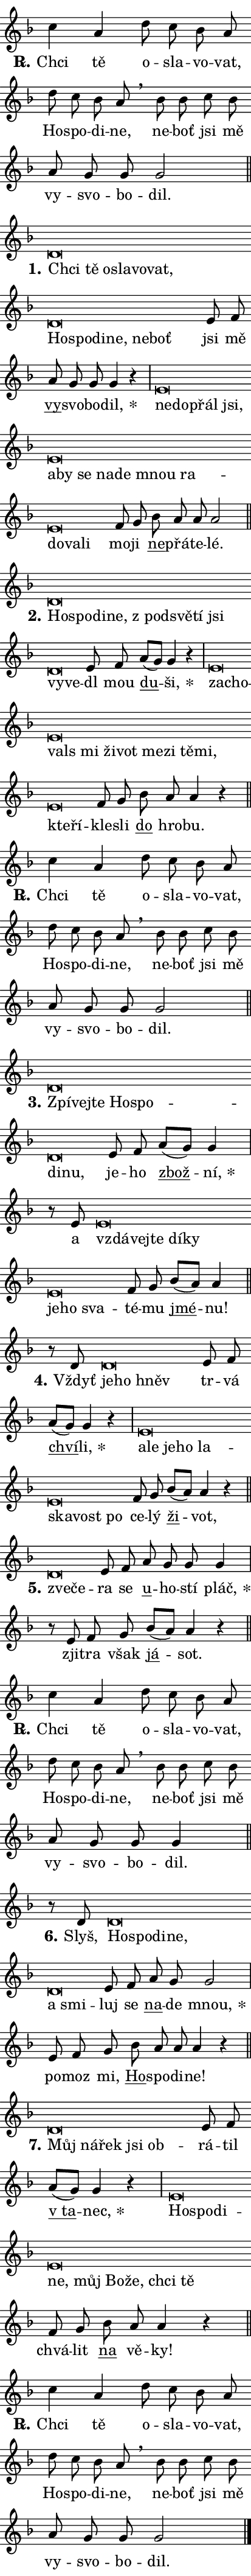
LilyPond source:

\version "2.22.1"
\header { tagline = "" }
\paper {
  indent = 0\cm
  top-margin = 0\cm
  right-margin = 0\cm
  bottom-margin = 0\cm
  left-margin = 0\cm
  paper-width = 7\cm
  page-breaking = #ly:one-page-breaking
  system-system-spacing.basic-distance = #11
  score-system-spacing.basic-distance = #11
  ragged-last = ##f
}


%% Author: Thomas Morley
%% https://lists.gnu.org/archive/html/lilypond-user/2020-05/msg00002.html
#(define (line-position grob)
"Returns position of @var[grob} in current system:
   @code{'start}, if at first time-step
   @code{'end}, if at last time-step
   @code{'middle} otherwise
"
  (let* ((col (ly:item-get-column grob))
         (ln (ly:grob-object col 'left-neighbor))
         (rn (ly:grob-object col 'right-neighbor))
         (col-to-check-left (if (ly:grob? ln) ln col))
         (col-to-check-right (if (ly:grob? rn) rn col))
         (break-dir-left
           (and
             (ly:grob-property col-to-check-left 'non-musical #f)
             (ly:item-break-dir col-to-check-left)))
         (break-dir-right
           (and
             (ly:grob-property col-to-check-right 'non-musical #f)
             (ly:item-break-dir col-to-check-right))))
        (cond ((eqv? 1 break-dir-left) 'start)
              ((eqv? -1 break-dir-right) 'end)
              (else 'middle))))

#(define (tranparent-at-line-position vctor)
  (lambda (grob)
  "Relying on @code{line-position} select the relevant enry from @var{vctor}.
Used to determine transparency,"
    (case (line-position grob)
      ((end) (not (vector-ref vctor 0)))
      ((middle) (not (vector-ref vctor 1)))
      ((start) (not (vector-ref vctor 2))))))

noteHeadBreakVisibility =
#(define-music-function (break-visibility)(vector?)
"Makes @code{NoteHead}s transparent relying on @var{break-visibility}"
#{
  \override NoteHead.transparent =
    #(tranparent-at-line-position break-visibility)
#})

#(define delete-ledgers-for-transparent-note-heads
  (lambda (grob)
    "Reads whether a @code{NoteHead} is transparent.
If so this @code{NoteHead} is removed from @code{'note-heads} from
@var{grob}, which is supposed to be @code{LedgerLineSpanner}.
As a result ledgers are not printed for this @code{NoteHead}"
    (let* ((nhds-array (ly:grob-object grob 'note-heads))
           (nhds-list
             (if (ly:grob-array? nhds-array)
                 (ly:grob-array->list nhds-array)
                 '()))
           ;; Relies on the transparent-property being done before
           ;; Staff.LedgerLineSpanner.after-line-breaking is executed.
           ;; This is fragile ...
           (to-keep
             (remove
               (lambda (nhd)
                 (ly:grob-property nhd 'transparent #f))
               nhds-list)))
      ;; TODO find a better method to iterate over grob-arrays, similiar
      ;; to filter/remove etc for lists
      ;; For now rebuilt from scratch
      (set! (ly:grob-object grob 'note-heads)  '())
      (for-each
        (lambda (nhd)
          (ly:pointer-group-interface::add-grob grob 'note-heads nhd))
        to-keep))))

hideNotes = {
  \noteHeadBreakVisibility #begin-of-line-visible
}
unHideNotes = {
  \noteHeadBreakVisibility #all-visible
}

% work-around for resetting accidentals
% https://lilypond.org/doc/v2.23/Documentation/notation/displaying-rhythms#unmetered-music
cadenzaMeasure = {
  \cadenzaOff
  \partial 1024 s1024
  \cadenzaOn
}

#(define-markup-command (accent layout props text) (markup?)
  "Underline accented syllable"
  (interpret-markup layout props
    #{\markup \override #'(offset . 4.3) \underline { #text }#}))

responsum = \markup \concat {
  "R" \hspace #-1.05 \path #0.1 #'((moveto 0 0.07) (lineto 0.9 0.8)) \hspace #0.05 "."
}

\layout {
    \context {
        \Staff
        \remove "Time_signature_engraver"
        \override LedgerLineSpanner.after-line-breaking = #delete-ledgers-for-transparent-note-heads
    }
    \context {
        \Voice {
            \override NoteHead.output-attributes = #'((class . "notehead"))
            \override Hairpin.height = #0.55
        }
    }
    \context {
        \Lyrics {
            \override StanzaNumber.output-attributes = #'((class . "stanzanumber"))
            \override LyricSpace.minimum-distance = #0.9
            \override LyricText.font-name = #"TeX Gyre Schola"
            \override LyricText.font-size = 1
            \override StanzaNumber.font-name = #"TeX Gyre Schola Bold"
            \override StanzaNumber.font-size = 1
        }
    }
}

% magnetic-lyrics.ily
%
%   written by
%     Jean Abou Samra <jean@abou-samra.fr>
%     Werner Lemberg <wl@gnu.org>
%
%   adapted by
%     Jiri Hon <jiri.hon@gmail.com>
%
% Version 2022-Apr-15

% https://www.mail-archive.com/lilypond-user@gnu.org/msg149350.html

#(define (Left_hyphen_pointer_engraver context)
   "Collect syllable-hyphen-syllable occurrences in lyrics and store
them in properties.  This engraver only looks to the left.  For
example, if the lyrics input is @code{foo -- bar}, it does the
following.

@itemize @bullet
@item
Set the @code{text} property of the @code{LyricHyphen} grob between
@q{foo} and @q{bar} to @code{foo}.

@item
Set the @code{left-hyphen} property of the @code{LyricText} grob with
text @q{foo} to the @code{LyricHyphen} grob between @q{foo} and
@q{bar}.
@end itemize

Use this auxiliary engraver in combination with the
@code{lyric-@/text::@/apply-@/magnetic-@/offset!} hook."
   (let ((hyphen #f)
         (text #f))
     (make-engraver
      (acknowledgers
       ((lyric-syllable-interface engraver grob source-engraver)
        (set! text grob)))
      (end-acknowledgers
       ((lyric-hyphen-interface engraver grob source-engraver)
        ;(when (not (grob::has-interface grob 'lyric-space-interface))
          (set! hyphen grob)));)
      ((stop-translation-timestep engraver)
       (when (and text hyphen)
         (ly:grob-set-object! text 'left-hyphen hyphen))
       (set! text #f)
       (set! hyphen #f)))))

#(define (lyric-text::apply-magnetic-offset! grob)
   "If the space between two syllables is less than the value in
property @code{LyricText@/.details@/.squash-threshold}, move the right
syllable to the left so that it gets concatenated with the left
syllable.

Use this function as a hook for
@code{LyricText@/.after-@/line-@/breaking} if the
@code{Left_@/hyphen_@/pointer_@/engraver} is active."
   (let ((hyphen (ly:grob-object grob 'left-hyphen #f)))
     (when hyphen
       (let ((left-text (ly:spanner-bound hyphen LEFT)))
         (when (grob::has-interface left-text 'lyric-syllable-interface)
           (let* ((common (ly:grob-common-refpoint grob left-text X))
                  (this-x-ext (ly:grob-extent grob common X))
                  (left-x-ext
                   (begin
                     ;; Trigger magnetism for left-text.
                     (ly:grob-property left-text 'after-line-breaking)
                     (ly:grob-extent left-text common X)))
                  ;; `delta` is the gap width between two syllables.
                  (delta (- (interval-start this-x-ext)
                            (interval-end left-x-ext)))
                  (details (ly:grob-property grob 'details))
                  (threshold (assoc-get 'squash-threshold details 0.2)))
             (when (< delta threshold)
               (let* (;; We have to manipulate the input text so that
                      ;; ligatures crossing syllable boundaries are not
                      ;; disabled.  For languages based on the Latin
                      ;; script this is essentially a beautification.
                      ;; However, for non-Western scripts it can be a
                      ;; necessity.
                      (lt (ly:grob-property left-text 'text))
                      (rt (ly:grob-property grob 'text))
                      (is-space (grob::has-interface hyphen 'lyric-space-interface))
                      (space (if is-space " " ""))
                      (space-markup (grob-interpret-markup grob " "))
                      (space-size (interval-length (ly:stencil-extent space-markup X)))
                      (extra-delta (if is-space space-size 0))
                      ;; Append new syllable.
                      (ltrt-space (if (and (string? lt) (string? rt))
                                (string-append lt space rt)
                                (make-concat-markup (list lt space rt))))
                      ;; Right-align `ltrt` to the right side.
                      (ltrt-space-markup (grob-interpret-markup
                               grob
                               (make-translate-markup
                                (cons (interval-length this-x-ext) 0)
                                (make-right-align-markup ltrt-space)))))
                 (begin
                   ;; Don't print `left-text`.
                   (ly:grob-set-property! left-text 'stencil #f)
                   ;; Set text and stencil (which holds all collected
                   ;; syllables so far) and shift it to the left.
                   (ly:grob-set-property! grob 'text ltrt-space)
                   (ly:grob-set-property! grob 'stencil ltrt-space-markup)
                   (ly:grob-translate-axis! grob (- (- delta extra-delta)) X))))))))))


#(define (lyric-hyphen::displace-bounds-first grob)
   ;; Make very sure this callback isn't triggered too early.
   (let ((left (ly:spanner-bound grob LEFT))
         (right (ly:spanner-bound grob RIGHT)))
     (ly:grob-property left 'after-line-breaking)
     (ly:grob-property right 'after-line-breaking)
     (ly:lyric-hyphen::print grob)))

squashThreshold = #0.4

\layout {
  \context {
    \Lyrics
    \consists #Left_hyphen_pointer_engraver
    \override LyricText.after-line-breaking =
      #lyric-text::apply-magnetic-offset!
    \override LyricHyphen.stencil = #lyric-hyphen::displace-bounds-first
    \override LyricText.details.squash-threshold = \squashThreshold
    \override LyricHyphen.minimum-distance = 0
    \override LyricHyphen.minimum-length = \squashThreshold
  }
}

squash = \override LyricText.details.squash-threshold = 9999
unSquash = \override LyricText.details.squash-threshold = \squashThreshold

left = \override LyricText.self-alignment-X = #LEFT
unLeft = \revert LyricText.self-alignment-X

starOffset = #(lambda (grob) 
                (let ((x_offset (ly:self-alignment-interface::aligned-on-x-parent grob)))
                  (if (= x_offset 0) 0 (+ x_offset 1.2))))

star = #(define-music-function (syllable)(string?)
"Append star separator at the end of a syllable"
#{
  \once \override LyricText.X-offset = #starOffset
  \lyricmode { \markup {
    #syllable
    \override #'((font-name . "TeX Gyre Schola Bold")) \hspace #0.2 \lower #0.65 \larger "*"
  } }
#})

starAccent = #(define-music-function (syllable)(string?)
"Append star separator at the end of a syllable and make accent"
#{
  \once \override LyricText.X-offset = #starOffset
  \lyricmode { \markup {
    \accent #syllable
    \override #'((font-name . "TeX Gyre Schola Bold")) \hspace #0.2 \lower #0.65 \larger "*"
  } }
#})

breath = #(define-music-function (syllable)(string?)
"Append breathing indicator at the end of a syllable"
#{
  \lyricmode { \markup { #syllable "+" } }
#})

optionalBreath = #(define-music-function (syllable)(string?)
"Append optional breathing indicator at the end of a syllable"
#{
  \lyricmode { \markup { #syllable "(+)" } }
#})


\score {
    <<
        \new Voice = "melody" { \cadenzaOn \key f \major \relative { c''4 a d8 c bes a \bar "" d c bes a \breathe \bar "" bes bes c bes \bar "" a g g g2 \cadenzaMeasure \bar "||" \break }
\relative { d'\breve*1/16 \hideNotes \breve*1/16 \bar "" \breve*1/16 \bar "" \breve*1/16 \bar "" \breve*1/16 \bar "" \breve*1/16 \bar "" \breve*1/16 \bar "" \breve*1/16 \bar "" \breve*1/16 \bar "" \breve*1/16 \bar "" \breve*1/16 \breve*1/16 \bar "" \unHideNotes e8 f \bar "" a g g g4 r \cadenzaMeasure \bar "|" e\breve*1/16 \hideNotes \breve*1/16 \bar "" \breve*1/16 \bar "" \breve*1/16 \bar "" \breve*1/16 \bar "" \breve*1/16 \bar "" \breve*1/16 \bar "" \breve*1/16 \bar "" \breve*1/16 \bar "" \breve*1/16 \bar "" \breve*1/16 \bar "" \breve*1/16 \bar "" \breve*1/16 \breve*1/16 \bar "" \unHideNotes f8 g \bar "" bes a a a2 \cadenzaMeasure \bar "||" \break }
\relative { d'\breve*1/16 \hideNotes \breve*1/16 \bar "" \breve*1/16 \bar "" \breve*1/16 \bar "" \breve*1/16 \bar "" \breve*1/16 \bar "" \breve*1/16 \bar "" \breve*1/16 \bar "" \breve*1/16 \breve*1/16 \bar "" \unHideNotes e8 f \bar "" a[( g)] g4 r \cadenzaMeasure \bar "|" e\breve*1/16 \hideNotes \breve*1/16 \bar "" \breve*1/16 \bar "" \breve*1/16 \bar "" \breve*1/16 \bar "" \breve*1/16 \bar "" \breve*1/16 \bar "" \breve*1/16 \bar "" \breve*1/16 \bar "" \breve*1/16 \bar "" \breve*1/16 \breve*1/16 \bar "" \unHideNotes f8 g \bar "" bes a a4 r \cadenzaMeasure \bar "||" \break }
\relative { c''4 a d8 c bes a \bar "" d c bes a \breathe \bar "" bes bes c bes \bar "" a g g g2 \cadenzaMeasure \bar "||" \break }
\relative { d'\breve*1/16 \hideNotes \breve*1/16 \bar "" \breve*1/16 \bar "" \breve*1/16 \bar "" \breve*1/16 \bar "" \breve*1/16 \breve*1/16 \bar "" \unHideNotes e8 f \bar "" a[( g)] g4 \cadenzaMeasure \bar "|" r8 e e\breve*1/16 \hideNotes \breve*1/16 \bar "" \breve*1/16 \bar "" \breve*1/16 \bar "" \breve*1/16 \bar "" \breve*1/16 \bar "" \breve*1/16 \breve*1/16 \bar "" \unHideNotes f8 g \bar "" bes[( a)] a4 \cadenzaMeasure \bar "||" \break }
\relative { r8 d' d\breve*1/16 \hideNotes \breve*1/16 \breve*1/16 \bar "" \unHideNotes e8 f \bar "" a[( g)] g4 r \cadenzaMeasure \bar "|" e\breve*1/16 \hideNotes \breve*1/16 \bar "" \breve*1/16 \bar "" \breve*1/16 \bar "" \breve*1/16 \bar "" \breve*1/16 \bar "" \breve*1/16 \breve*1/16 \bar "" \unHideNotes f8 g \bar "" bes[( a)] a4 r \cadenzaMeasure \bar "||" \break }
\relative { d'\breve*1/16 \hideNotes \breve*1/16 \bar "" \unHideNotes e8 f \bar "" a g g g4 \cadenzaMeasure \bar "|" r8 e f g \bar "" bes[( a)] a4 r \cadenzaMeasure \bar "||" \break }
\relative { c''4 a d8 c bes a \bar "" d c bes a \breathe \bar "" bes bes c bes \bar "" a g g g4 \cadenzaMeasure \bar "||" \break }
\relative { r8 d' d\breve*1/16 \hideNotes \breve*1/16 \bar "" \breve*1/16 \bar "" \breve*1/16 \bar "" \breve*1/16 \breve*1/16 \bar "" \unHideNotes e8 f \bar "" a g g2 \cadenzaMeasure \bar "|" e8 f8 g \bar "" bes a a a4 r \cadenzaMeasure \bar "||" \break }
\relative { d'\breve*1/16 \hideNotes \breve*1/16 \bar "" \breve*1/16 \bar "" \breve*1/16 \breve*1/16 \bar "" \unHideNotes e8 f \bar "" a[( g)] g4 r \cadenzaMeasure \bar "|" e\breve*1/16 \hideNotes \breve*1/16 \bar "" \breve*1/16 \bar "" \breve*1/16 \bar "" \breve*1/16 \bar "" \breve*1/16 \bar "" \breve*1/16 \bar "" \breve*1/16 \breve*1/16 \bar "" \unHideNotes f8 g \bar "" bes a a4 r \cadenzaMeasure \bar "||" \break }
\relative { c''4 a d8 c bes a \bar "" d c bes a \breathe \bar "" bes bes c bes \bar "" a g g g2 \cadenzaMeasure \bar "||" \break } \bar "|." }
        \new Lyrics \lyricsto "melody" { \lyricmode { \set stanza = \responsum
Chci tě o -- sla -- vo -- vat, Ho -- spo -- di -- ne, ne -- boť jsi mě vy -- svo -- bo -- dil.
\set stanza = "1."
\left Chci \squash tě o -- sla -- vo -- vat, Ho -- spo -- di -- ne, ne -- boť \unLeft \unSquash jsi mě \markup \accent vy -- svo -- bo -- \star dil, \left ne -- \squash do -- přál jsi, a -- by se na -- de mnou ra -- do -- va -- li \unLeft \unSquash mo -- ji \markup \accent ne -- přá -- te -- lé.
\set stanza = "2."
\left Ho -- \squash spo -- di -- ne, "z pod" -- svě -- tí jsi vy -- ve -- \unLeft \unSquash dl mou \markup \accent du -- \star ši, \left za -- \squash cho -- vals mi ži -- vot me -- zi tě -- mi, kte -- ří -- \unLeft \unSquash kle -- sli \markup \accent do hro -- bu.
\set stanza = \responsum
Chci tě o -- sla -- vo -- vat, Ho -- spo -- di -- ne, ne -- boť jsi mě vy -- svo -- bo -- dil.
\set stanza = "3."
\left Zpí -- \squash vej -- te Ho -- spo -- di -- nu, \unLeft \unSquash je -- ho \markup \accent zbož -- \star ní, a \left vzdá -- \squash vej -- te dí -- ky je -- ho sva -- \unLeft \unSquash té -- mu \markup \accent jmé -- nu!
\set stanza = "4."
Vždyť \left je -- \squash ho hněv \unLeft \unSquash tr -- vá \markup \accent chví -- \star li, \left a -- \squash le je -- ho la -- ska -- vost po \unLeft \unSquash ce -- lý \markup \accent ži -- vot,
\set stanza = "5."
\left zve -- \squash če -- \unLeft \unSquash ra se \markup \accent u -- ho -- stí \star pláč, zji -- tra však \markup \accent já -- sot.
\set stanza = \responsum
Chci tě o -- sla -- vo -- vat, Ho -- spo -- di -- ne, ne -- boť jsi mě vy -- svo -- bo -- dil.
\set stanza = "6."
Slyš, \left Ho -- \squash spo -- di -- ne, a smi -- \unLeft \unSquash luj se \markup \accent na -- de \star mnou, po -- moz mi, \markup \accent Ho -- spo -- di -- ne!
\set stanza = "7."
\left Můj \squash ná -- řek jsi ob -- \unLeft \unSquash rá -- til \markup \accent "v ta" -- \star nec, \left Ho -- \squash spo -- di -- ne, můj Bo -- že, chci tě \unLeft \unSquash chvá -- lit \markup \accent na vě -- ky!
\set stanza = \responsum
Chci tě o -- sla -- vo -- vat, Ho -- spo -- di -- ne, ne -- boť jsi mě vy -- svo -- bo -- dil. } }
    >>
    \layout {}
}
